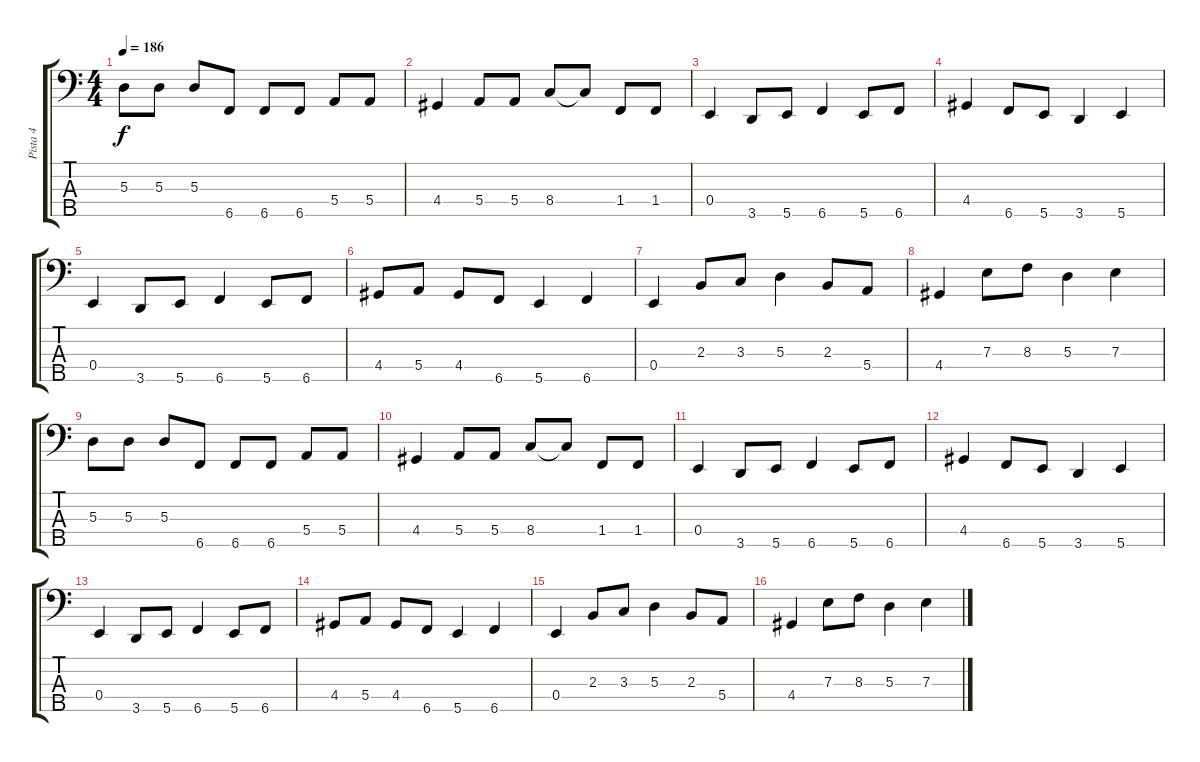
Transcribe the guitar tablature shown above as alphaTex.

\track ("Pista 4" "Pista 4") {instrument electricbassfinger}
\staff {score tabs}
\tuning (G2 D2 A1 E1 B0) {hide}
\ts (4 4)
\tempo 186
\clef f4
\ks c
5.3.8{dy f} 5.3.8 5.3.8 6.5.8 6.5.8 6.5.8 5.4.8 5.4.8 |
4.4.4 5.4.8 5.4.8 8.4.8 8.4{t}.8 1.4.8 1.4.8 |
0.4.4 3.5.8 5.5.8 6.5.4 5.5.8 6.5.8 |
4.4.4 6.5.8 5.5.8 3.5.4 5.5.4 |
0.4.4 3.5.8 5.5.8 6.5.4 5.5.8 6.5.8 |
4.4.8 5.4.8 4.4.8 6.5.8 5.5.4 6.5.4 |
0.4.4 2.3.8 3.3.8 5.3.4 2.3.8 5.4.8 |
4.4.4 7.3.8 8.3.8 5.3.4 7.3.4 |
5.3.8 5.3.8 5.3.8 6.5.8 6.5.8 6.5.8 5.4.8 5.4.8 |
4.4.4 5.4.8 5.4.8 8.4.8 8.4{t}.8 1.4.8 1.4.8 |
0.4.4 3.5.8 5.5.8 6.5.4 5.5.8 6.5.8 |
4.4.4 6.5.8 5.5.8 3.5.4 5.5.4 |
0.4.4 3.5.8 5.5.8 6.5.4 5.5.8 6.5.8 |
4.4.8 5.4.8 4.4.8 6.5.8 5.5.4 6.5.4 |
0.4.4 2.3.8 3.3.8 5.3.4 2.3.8 5.4.8 |
4.4.4 7.3.8 8.3.8 5.3.4 7.3.4
